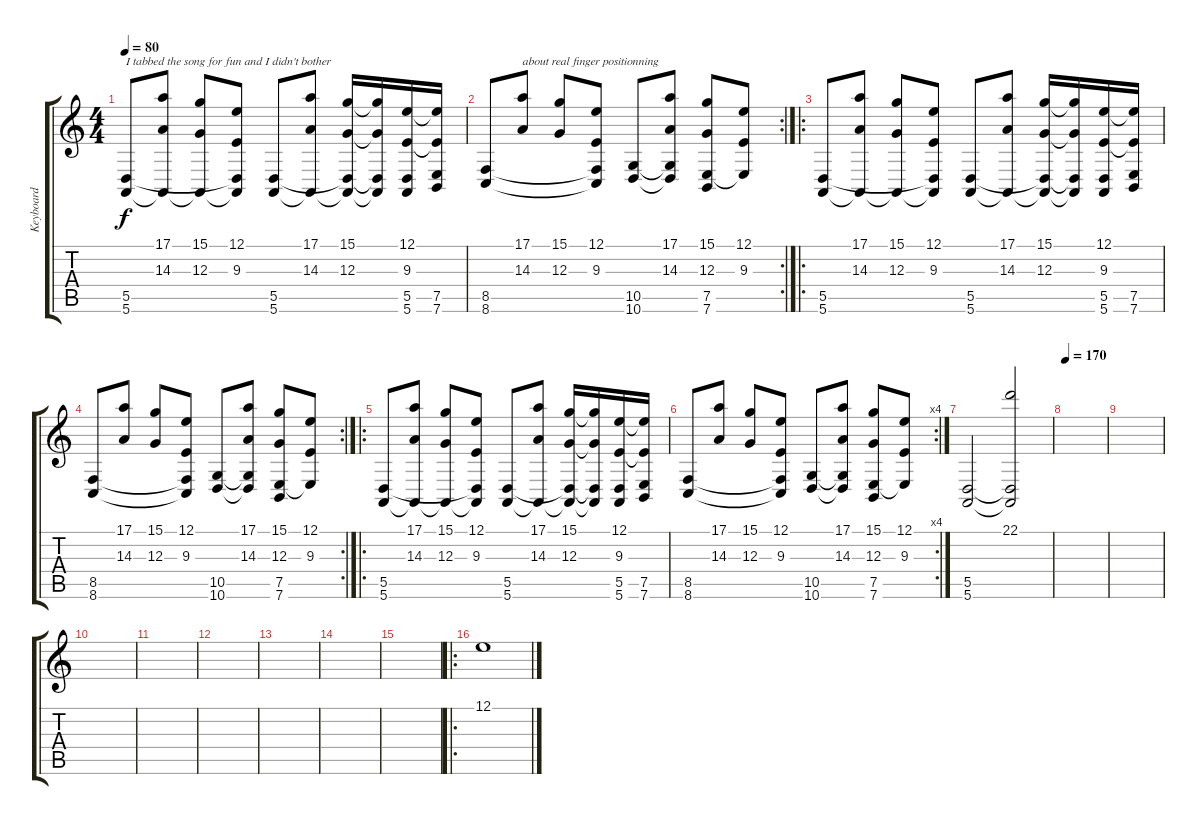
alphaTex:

\track ("Keyboard" "Keyboard") {instrument stringensemble1}
\staff {score tabs}
\tuning (E4 B3 G3 D3 A2 E2) {hide}
\ts (4 4)
\tempo 80
\clef g2
\ks c
(5.5 5.6).8{txt "I tabbed the song for fun and I didn't bother " dy f instrument stringensemble1} (17.1 14.3 5.6{t}).8 (15.1 12.3 5.6{t}).8 (12.1 9.3 5.5{t} 5.6{t}).8 (5.5 5.6).8 (17.1 14.3 5.6{t}).8 (15.1 12.3 5.5{t} 5.6{t}).16 (15.1{t} 12.3{t} 5.5{t} 5.6{t}).16 (12.1 9.3 5.5 5.6).16 (12.1{t} 9.3{t} 7.5 7.6).16 |
\rc 2
(8.5 8.6).8 (17.1 14.3).8{txt "about real finger positionning"} (15.1 12.3).8 (12.1 9.3 8.5{t} 8.6{t}).8 (10.5 10.6).8 (17.1 14.3 10.5{t} 10.6{t}).8 (15.1 12.3 7.5 7.6).8 (12.1 9.3 7.5{t}).8 |
\ro
(5.5 5.6).8 (17.1 14.3 5.6{t}).8 (15.1 12.3 5.6{t}).8 (12.1 9.3 5.5{t} 5.6{t}).8 (5.5 5.6).8 (17.1 14.3 5.6{t}).8 (15.1 12.3 5.5{t} 5.6{t}).16 (15.1{t} 12.3{t} 5.5{t} 5.6{t}).16 (12.1 9.3 5.5 5.6).16 (12.1{t} 9.3{t} 7.5 7.6).16 |
\rc 2
(8.5 8.6).8 (17.1 14.3).8 (15.1 12.3).8 (12.1 9.3 8.5{t} 8.6{t}).8 (10.5 10.6).8 (17.1 14.3 10.5{t} 10.6{t}).8 (15.1 12.3 7.5 7.6).8 (12.1 9.3 7.5{t}).8 |
\ro
(5.5 5.6).8 (17.1 14.3 5.6{t}).8 (15.1 12.3 5.6{t}).8 (12.1 9.3 5.5{t} 5.6{t}).8 (5.5 5.6).8 (17.1 14.3 5.6{t}).8 (15.1 12.3 5.5{t} 5.6{t}).16 (15.1{t} 12.3{t} 5.5{t} 5.6{t}).16 (12.1 9.3 5.5 5.6).16 (12.1{t} 9.3{t} 7.5 7.6).16 |
\rc 4
(8.5 8.6).8 (17.1 14.3).8 (15.1 12.3).8 (12.1 9.3 8.5{t} 8.6{t}).8 (10.5 10.6).8 (17.1 14.3 10.5{t} 10.6{t}).8 (15.1 12.3 7.5 7.6).8 (12.1 9.3 7.5{t}).8 |
(5.5 5.6).2 (22.1 5.5{t} 5.6{t}).2 |
\tempo 170
|
|
|
|
|
|
|
|
\ro
12.1.1{volume 10}
